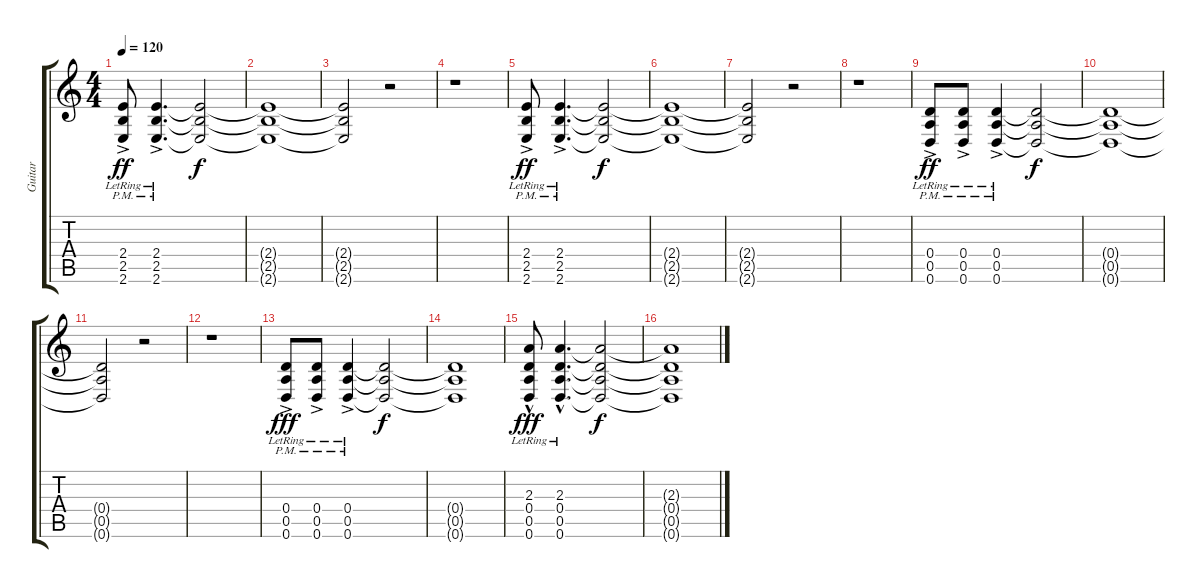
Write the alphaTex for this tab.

\track ("Guitar" "Guitar") {instrument distortionguitar}
\staff {score tabs}
\tuning (E4 B3 G3 D3 A2 D2) {hide}
\ts (4 4)
\tempo 120
\clef g2
\ks c
(2.4{ac pm lr} 2.5{ac pm lr} 2.6{ac pm lr}).8{dy ff} (2.4{ac pm lr} 2.5{ac pm lr} 2.6{ac pm lr}).4{d} (2.4{t} 2.5{t} 2.6{t}).2{dy f} |
(2.4{t} 2.5{t} 2.6{t}).1 |
(2.4{t} 2.5{t} 2.6{t}).2 r.2 |
r.1 |
(2.4{ac pm lr} 2.5{ac pm lr} 2.6{ac pm lr}).8{dy ff} (2.4{ac pm lr} 2.5{ac pm lr} 2.6{ac pm lr}).4{d} (2.4{t} 2.5{t} 2.6{t}).2{dy f} |
(2.4{t} 2.5{t} 2.6{t}).1 |
(2.4{t} 2.5{t} 2.6{t}).2 r.2 |
r.1 |
(0.4{ac pm lr} 0.5{ac pm lr} 0.6{ac pm lr}).8{dy ff} (0.4{ac pm lr} 0.5{ac pm lr} 0.6{ac pm lr}).8 (0.4{ac pm lr} 0.5{ac pm lr} 0.6{ac pm lr}).4 (0.4{t} 0.5{t} 0.6{t}).2{dy f} |
(0.4{t} 0.5{t} 0.6{t}).1 |
(0.4{t} 0.5{t} 0.6{t}).2 r.2 |
r.1 |
(0.4{ac pm lr} 0.5{ac pm lr} 0.6{ac pm lr}).8{dy fff} (0.4{ac pm lr} 0.5{ac pm lr} 0.6{ac pm lr}).8 (0.4{ac pm lr} 0.5{ac pm lr} 0.6{ac pm lr}).4 (0.4{t} 0.5{t} 0.6{t}).2{dy f} |
(0.4{t} 0.5{t} 0.6{t}).1 |
(2.3{hac lr} 0.4{hac lr} 0.5{hac lr} 0.6{hac lr}).8{dy fff} (2.3{hac lr} 0.4{hac lr} 0.5{hac lr} 0.6{hac lr}).4{d} (2.3{t} 0.4{t} 0.5{t} 0.6{t}).2{dy f} |
(2.3{t} 0.4{t} 0.5{t} 0.6{t}).1
